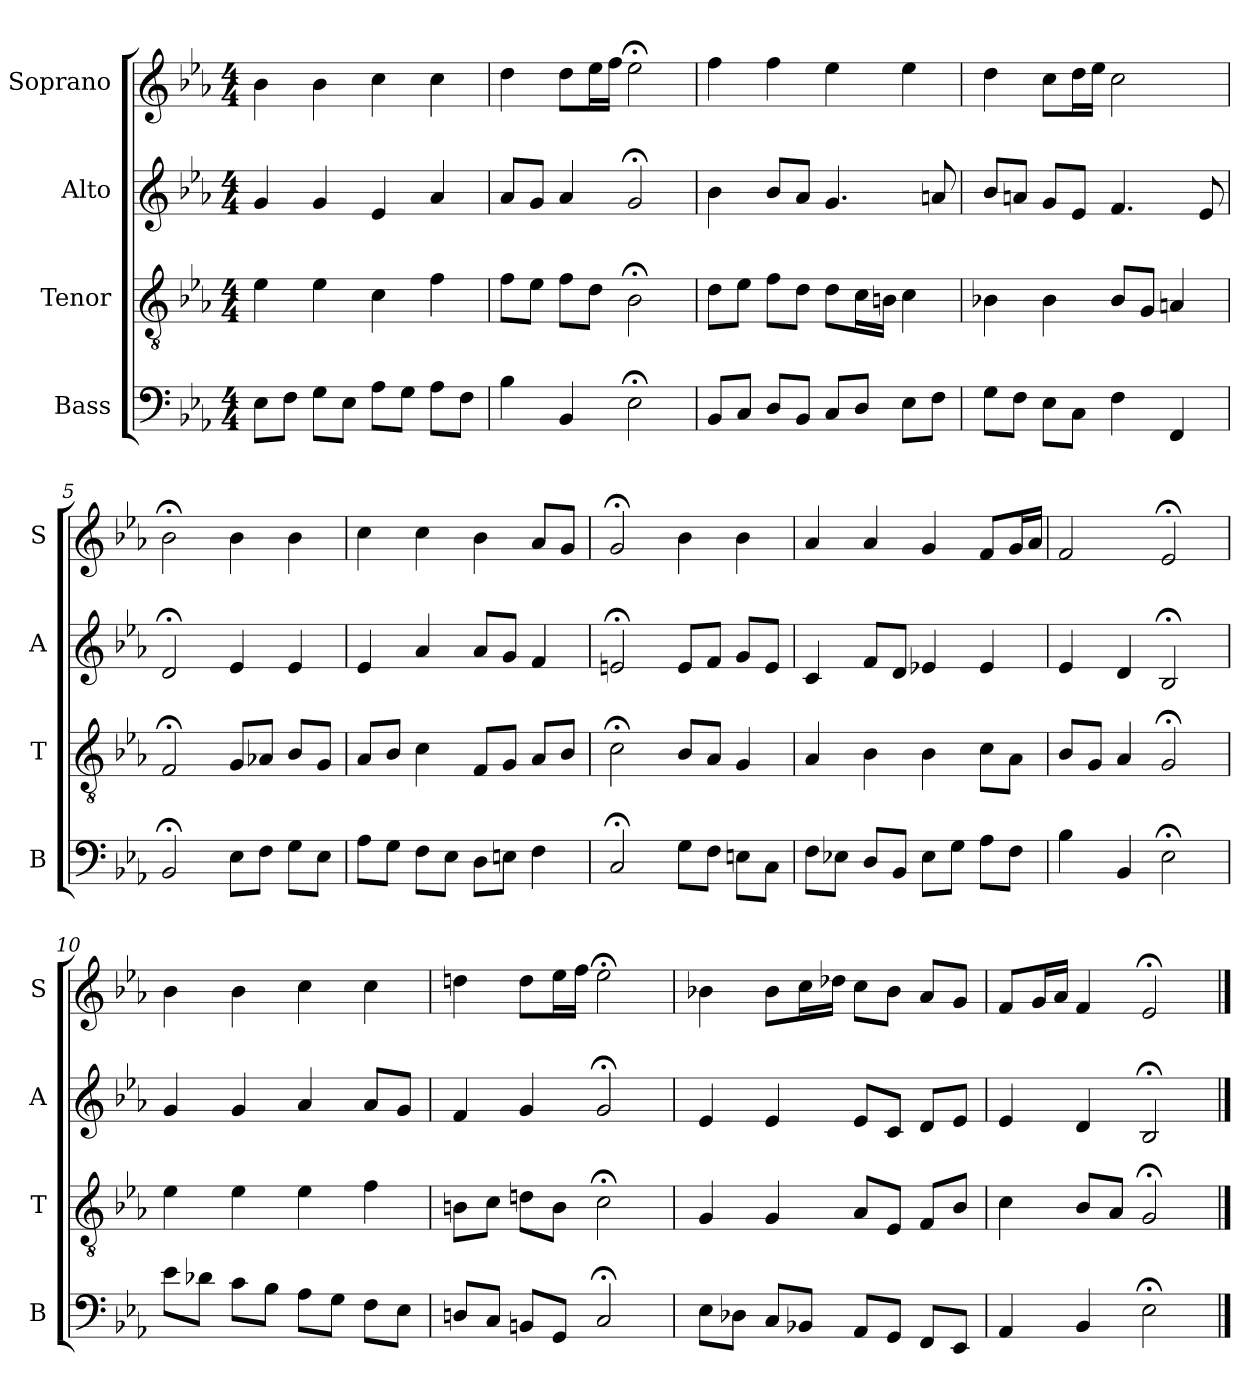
**kern	**kern	**kern	**kern
*part4	*part3	*part2	*part1
*staff4	*staff3	*staff2	*staff1
*I"Bass	*I"Tenor	*I"Alto	*I"Soprano
*I'B	*I'T	*I'A	*I'S
*clefF4	*clefGv2	*clefG2	*clefG2
*k[b-e-a-]	*k[b-e-a-]	*k[b-e-a-]	*k[b-e-a-]
*E-:	*E-:	*E-:	*E-:
*M4/4	*M4/4	*M4/4	*M4/4
*MM100	*MM100	*MM100	*MM100
=1	=1	=1	=1
8E-L	4e-	4g	4b-
8FJ	.	.	.
8GL	4e-	4g	4b-
8E-J	.	.	.
8A-L	4c	4e-	4cc
8GJ	.	.	.
8A-L	4f	4a-	4cc
8FJ	.	.	.
=2	=2	=2	=2
4B-	8fL	8a-L	4dd
.	8e-J	8gJ	.
4BB-	8fL	4a-	8ddL
.	8dJ	.	16ee-L
.	.	.	16ffJJ
2E-;<	2B-;<	2g;<	2ee-;<
=3	=3	=3	=3
8BB-L	8dL	4b-	4ff
8CJ	8e-J	.	.
8DL	8fL	8b-L	4ff
8BB-J	8dJ	8a-J	.
8CL	8dL	4.g	4ee-
8DJ	16cL	.	.
.	16BnJJ	.	.
8E-L	4c	.	4ee-
8FJ	.	8an	.
=4	=4	=4	=4
8GL	4B-X	8b-L	4dd
8FJ	.	8anJ	.
8E-L	4B-	8gL	8ccL
8CJ	.	8e-J	16ddL
.	.	.	16ee-JJ
4F	8B-L	4.f	2cc
.	8GJ	.	.
4FF	4An	.	.
.	.	8e-	.
=5	=5	=5	=5
2BB-;<	2F;<	2d;<	2b-;<
8E-L	8GL	4e-	4b-
8FJ	8A-XJ	.	.
8GL	8B-L	4e-	4b-
8E-J	8GJ	.	.
=6	=6	=6	=6
8A-L	8A-L	4e-	4cc
8GJ	8B-J	.	.
8FL	4c	4a-	4cc
8E-J	.	.	.
8DL	8FL	8a-L	4b-
8EnJ	8GJ	8gJ	.
4F	8A-L	4f	8a-L
.	8B-J	.	8gJ
=7	=7	=7	=7
2C;<	2c;<	2en;<	2g;<
8GL	8B-L	8eL	4b-
8FJ	8A-J	8fJ	.
8EnL	4G	8gL	4b-
8CJ	.	8eJ	.
=8	=8	=8	=8
8FL	4A-	4c	4a-
8E-XJ	.	.	.
8DL	4B-	8fL	4a-
8BB-J	.	8dJ	.
8E-L	4B-	4e-X	4g
8GJ	.	.	.
8A-L	8cL	4e-	8fL
8FJ	8A-J	.	16gL
.	.	.	16a-JJ
=9	=9	=9	=9
4B-	8B-L	4e-	2f
.	8GJ	.	.
4BB-	4A-	4d	.
2E-;<	2G;<	2B-;<	2e-;<
=10	=10	=10	=10
8e-L	4e-	4g	4b-
8d-XJ	.	.	.
8cL	4e-	4g	4b-
8B-J	.	.	.
8A-L	4e-	4a-	4cc
8GJ	.	.	.
8FL	4f	8a-L	4cc
8E-J	.	8gJ	.
=11	=11	=11	=11
8DnL	8BnL	4f	4ddn
8CJ	8cJ	.	.
8BBnL	8dnL	4g	8ddL
8GGJ	8BJ	.	16ee-L
.	.	.	16ffJJ
2C;<	2c;<	2g;<	2ee-;<
=12	=12	=12	=12
8E-L	4G	4e-	4b-X
8D-XJ	.	.	.
8CL	4G	4e-	8b-L
8BB-XJ	.	.	16ccL
.	.	.	16dd-XJJ
8AA-L	8A-L	8e-L	8ccL
8GGJ	8E-J	8cJ	8b-J
8FFL	8FL	8dL	8a-L
8EE-J	8B-J	8e-J	8gJ
=13	=13	=13	=13
4AA-	4c	4e-	8fL
.	.	.	16gL
.	.	.	16a-JJ
4BB-	8B-L	4d	4f
.	8A-J	.	.
2E-;<	2G;<	2B-;<	2e-;<
==	==	==	==
*-	*-	*-	*-
